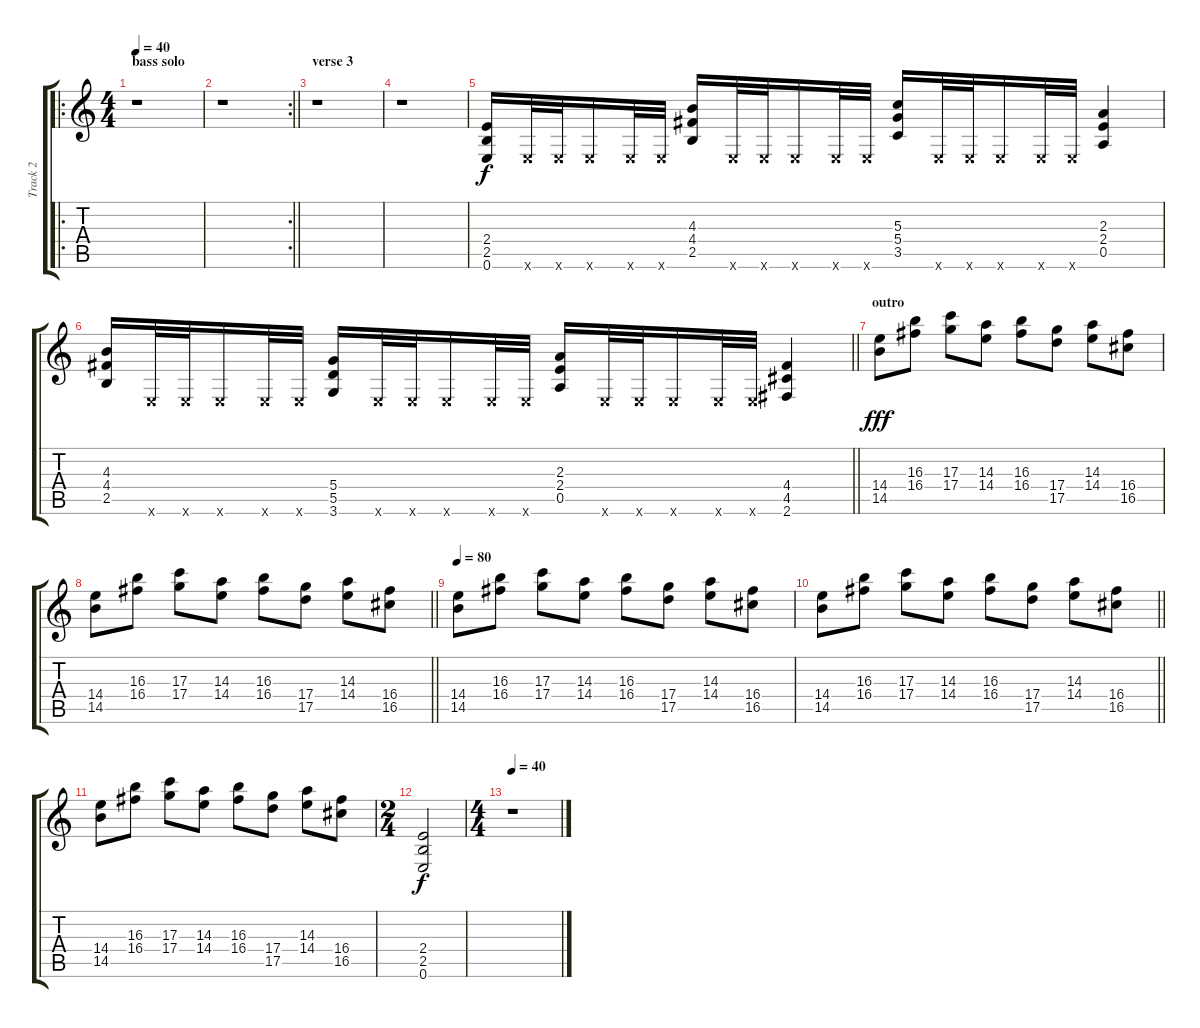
\track ("Track 2" "Track 2") {instrument distortionguitar}
\staff {score tabs}
\tuning (E4 B3 G3 D3 A2 E2) {hide}
\ro
\ts (4 4)
\section ("" "bass solo")
\tempo 40
\clef g2
\ks c
r.1{dy f} |
\rc 2
\barLineRight lightlight
r.1 |
\section ("" "verse 3")
r.1 |
r.1 |
(2.4 2.5 0.6).16 0.6{x}.32 0.6{x}.32 0.6{x}.16 0.6{x}.32 0.6{x}.32 (4.3 4.4 2.5).16 0.6{x}.32 0.6{x}.32 0.6{x}.16 0.6{x}.32 0.6{x}.32 (5.3 5.4 3.5).16 0.6{x}.32 0.6{x}.32 0.6{x}.16 0.6{x}.32 0.6{x}.32 (2.3 2.4 0.5).4 |
\barLineRight lightlight
(4.3 4.4 2.5).16 0.6{x}.32 0.6{x}.32 0.6{x}.16 0.6{x}.32 0.6{x}.32 (5.4 5.5 3.6).16 0.6{x}.32 0.6{x}.32 0.6{x}.16 0.6{x}.32 0.6{x}.32 (2.3 2.4 0.5).16 0.6{x}.32 0.6{x}.32 0.6{x}.16 0.6{x}.32 0.6{x}.32 (4.4 4.5 2.6).4 |
\section ("" "outro")
(14.4 14.5).8{dy fff volume 8} (16.3 16.4).8 (17.3 17.4).8 (14.3 14.4).8 (16.3 16.4).8 (17.4 17.5).8 (14.3 14.4).8 (16.4 16.5).8 |
\barLineRight lightlight
(14.4 14.5).8 (16.3 16.4).8 (17.3 17.4).8 (14.3 14.4).8 (16.3 16.4).8 (17.4 17.5).8 (14.3 14.4).8 (16.4 16.5).8 |
\tempo 80
(14.4 14.5).8{volume 0} (16.3 16.4).8 (17.3 17.4).8 (14.3 14.4).8 (16.3 16.4).8 (17.4 17.5).8 (14.3 14.4).8 (16.4 16.5).8 |
\barLineRight lightlight
(14.4 14.5).8 (16.3 16.4).8 (17.3 17.4).8 (14.3 14.4).8 (16.3 16.4).8 (17.4 17.5).8 (14.3 14.4).8 (16.4 16.5).8 |
(14.4 14.5).8 (16.3 16.4).8 (17.3 17.4).8 (14.3 14.4).8 (16.3 16.4).8 (17.4 17.5).8 (14.3 14.4).8 (16.4 16.5).8 |
\ts (2 4)
(2.4 2.5 0.6).2{dy f} |
\ts (4 4)
\tempo 40
r.1
